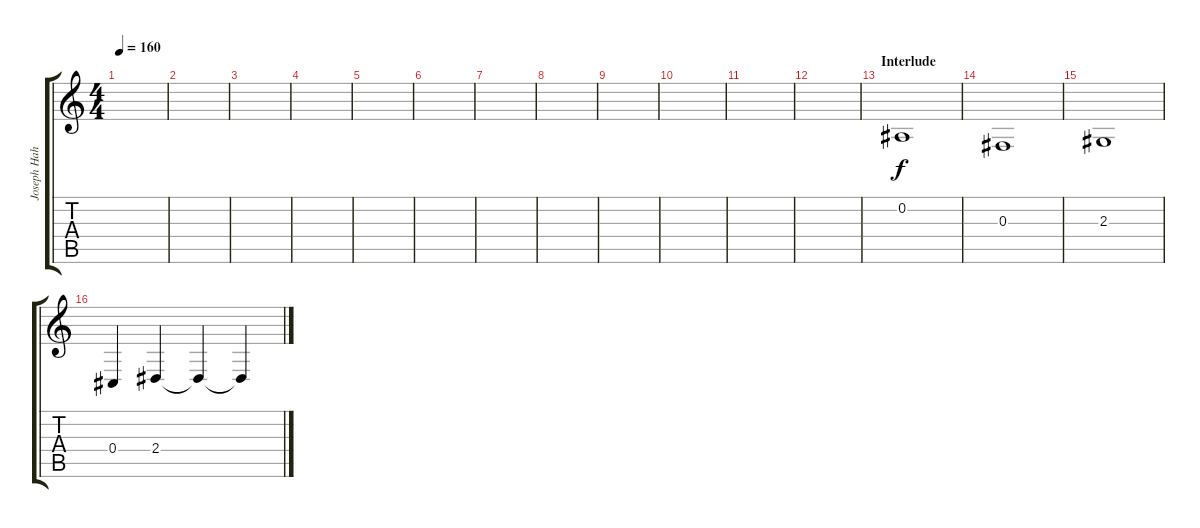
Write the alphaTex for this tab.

\track ("Joseph Hahn (Sampler 2)" "Joseph Hah") {instrument pad4choir}
\staff {score tabs}
\tuning (Eb4 Bb3 Gb3 Db3 Ab2 Db2) {hide}
\ts (4 4)
\tempo 160
\clef g2
\ks c
|
|
|
|
|
|
|
|
|
|
|
|
\section ("" "Interlude")
0.2.1 |
0.3.1 |
2.3.1 |
0.4.4 2.4.4 2.4{t}.4 2.4{t}.4
